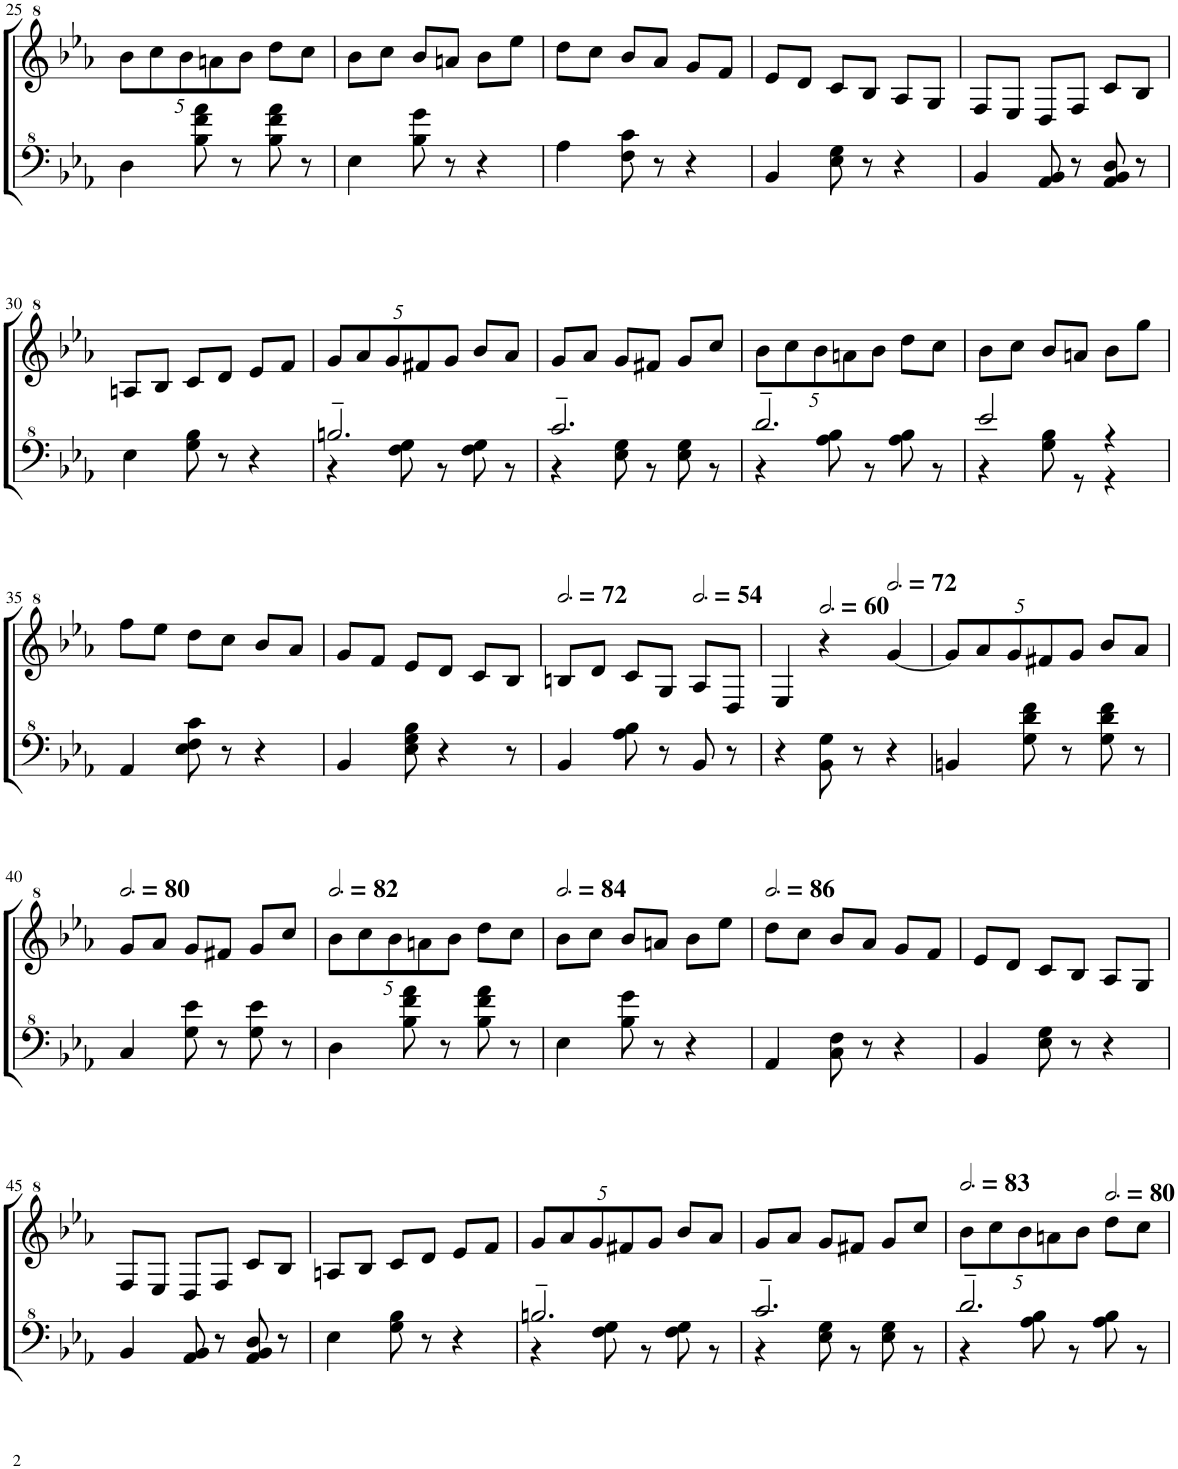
**kern	**kern
*part1	*part1
*staff2	*staff1
*I"Model III	*
!!LO:PB:g=z
*clefF^4	*clefG^2
*k[b-e-a-]	*k[b-e-a-]
*M3/4	*M3/4
*	*Xbrackettup
=25	=25
4d\	10bb-\L
.	10ccc\
.	10bb-\
8b-\ 8ff\ 8aa-\	.
.	10aan\
8r	.
.	10bb-\J
8b-\ 8ff\ 8aa-\	8ddd\L
8r	8ccc\J
=26	=26
4e-\	8bb-\L
.	8ccc\J
8b-\ 8gg\	8bb-/L
8r	8aan/J
4r	8bb-\L
.	8eee-\J
=27	=27
4a-\	8ddd\L
.	8ccc\J
8f\ 8cc\	8bb-/L
8r	8aa-/J
4r	8gg/L
.	8ff/J
=28	=28
4B-/	8ee-/L
.	8dd/J
8e-\ 8g\	8cc/L
8r	8b-/J
4r	8a-/L
.	8g/J
=29	=29
4B-/	8f/L
.	8e-/J
8A-/ 8B-/	8d/L
8r	8f/J
8A-/ 8B-/ 8d/	8cc/L
8r	8b-/J
!!LO:LB:g=z
=30	=30
4e-\	8an/L
.	8b-/J
8g\ 8b-\	8cc/L
8r	8dd/J
4r	8ee-/L
.	8ff/J
=31	=31
*^	*
2.bn~/	4r	10gg/L
.	.	10aa-/
.	.	10gg/
.	8f\ 8g\	.
.	.	10ff#X/
.	8r	.
.	.	10gg/J
.	8f\ 8g\	8bb-/L
.	8r	8aa-/J
=32	=32	=32
2.cc~/	4r	8gg/L
.	.	8aa-/J
.	8e-\ 8g\	8gg/L
.	8r	8ff#X/J
.	8e-\ 8g\	8gg/L
.	8r	8ccc/J
=33	=33	=33
2.dd~/	4r	10bb-\L
.	.	10ccc\
.	.	10bb-\
.	8a-\ 8b-\	.
.	.	10aan\
.	8r	.
.	.	10bb-\J
.	8a-\ 8b-\	8ddd\L
.	8r	8ccc\J
=34	=34	=34
2ee-/	4r	8bb-\L
.	.	8ccc\J
.	8g\ 8b-\	8bb-/L
.	8r	8aan/J
4r	4r	8bb-\L
.	.	8ggg\J
*v	*v	*
!!LO:LB:g=z
=35	=35
4A-/	8fff\L
.	8eee-\J
8e-\ 8f\ 8cc\	8ddd\L
8r	8ccc\J
4r	8bb-/L
.	8aa-/J
=36	=36
4B-/	8gg/L
.	8ff/J
8e-\ 8g\ 8b-\	8ee-/L
4r	8dd/J
.	8cc/L
8r	8b-/J
=37	=37
*	*MM216
4B-/	8bn/L
.	8dd/J
8a-\ 8b-\	8cc/L
8r	8g/J
*	*MM162
8B-/	8a-/L
8r	8d/J
=38	=38
4r	4e-/
*	*MM180
8B-\ 8g\	4r
8r	.
*	*MM216
4r	[4gg/
=39	=39
4Bn/	10gg/L]
.	10aa-/
.	10gg/
8g\ 8dd\ 8ff\	.
.	10ff#X/
8r	.
.	10gg/J
8g\ 8dd\ 8ff\	8bb-/L
8r	8aa-/J
!!LO:LB:g=z
=40	=40
*	*MM240
4c/	8gg/L
.	8aa-/J
8g\ 8ee-\	8gg/L
8r	8ff#X/J
8g\ 8ee-\	8gg/L
8r	8ccc/J
=41	=41
*	*MM246
4d\	10bb-\L
.	10ccc\
.	10bb-\
8b-\ 8ff\ 8aa-\	.
.	10aan\
8r	.
.	10bb-\J
8b-\ 8ff\ 8aa-\	8ddd\L
8r	8ccc\J
=42	=42
*	*MM252
4e-\	8bb-\L
.	8ccc\J
8b-\ 8gg\	8bb-/L
8r	8aan/J
4r	8bb-\L
.	8eee-\J
=43	=43
*	*MM258
4A-/	8ddd\L
.	8ccc\J
8c\ 8f\	8bb-/L
8r	8aa-/J
4r	8gg/L
.	8ff/J
=44	=44
4B-/	8ee-/L
.	8dd/J
8e-\ 8g\	8cc/L
8r	8b-/J
4r	8a-/L
.	8g/J
!!LO:LB:g=z
=45	=45
4B-/	8f/L
.	8e-/J
8A-/ 8B-/	8d/L
8r	8f/J
8A-/ 8B-/ 8d/	8cc/L
8r	8b-/J
=46	=46
4e-\	8an/L
.	8b-/J
8g\ 8b-\	8cc/L
8r	8dd/J
4r	8ee-/L
.	8ff/J
=47	=47
*^	*
2.bn~/	4r	10gg/L
.	.	10aa-/
.	.	10gg/
.	8f\ 8g\	.
.	.	10ff#X/
.	8r	.
.	.	10gg/J
.	8f\ 8g\	8bb-/L
.	8r	8aa-/J
=48	=48	=48
2.cc~/	4r	8gg/L
.	.	8aa-/J
.	8e-\ 8g\	8gg/L
.	8r	8ff#X/J
.	8e-\ 8g\	8gg/L
.	8r	8ccc/J
=49	=49	=49
*	*	*MM249
2.dd~/	4r	10bb-\L
.	.	10ccc\
.	.	10bb-\
.	8a-\ 8b-\	.
.	.	10aan\
.	8r	.
.	.	10bb-\J
*	*	*MM240
.	8a-\ 8b-\	8ddd\L
.	8r	8ccc\J
*v	*v	*
=	=
*-	*-
